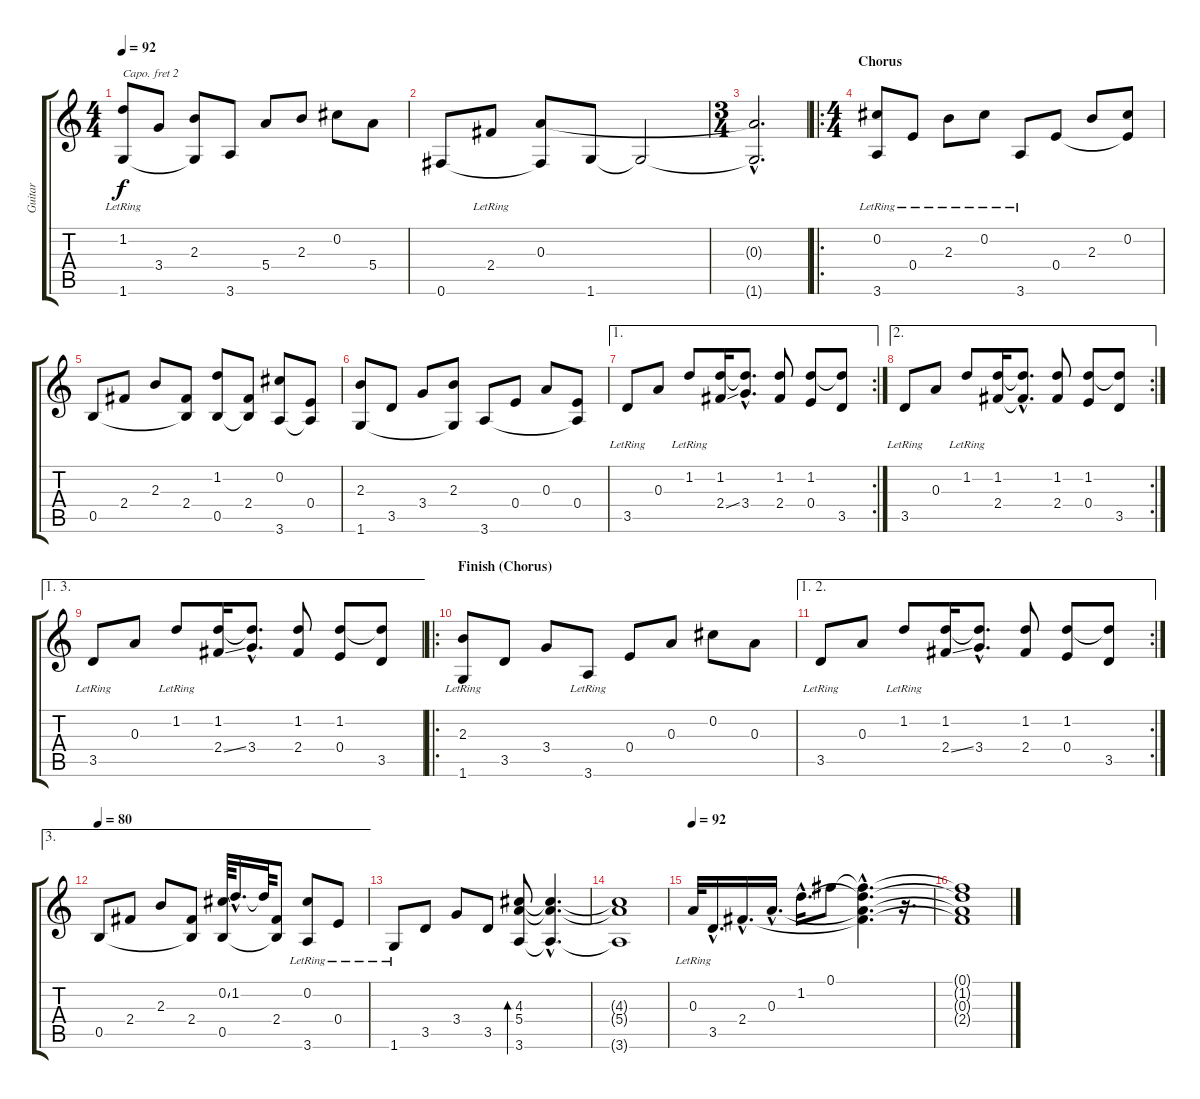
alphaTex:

\track ("Guitar" "Guitar") {instrument acousticguitarsteel}
\staff {score tabs}
\capo 2
\tuning (E4 B3 G3 D3 A2 E2) {hide}
\ts (4 4)
\tempo 92
\clef g2
\ks c
(1.2{lr} 1.6).8{dy f} 3.4.8 (2.3 1.6{t}).8 3.6.8 5.4.8 2.3.8 0.2.8 5.4.8 |
0.6.8 2.4{lr}.8 (0.3 0.6{t}).8 1.6.8 1.6{t}.2 |
\ts (3 4)
(0.3{hac t} 1.6{hac t}).2{d} |
\ro
\ts (4 4)
\section ("" "Chorus")
(0.2{lr} 3.6{lr}).8 0.4{lr}.8 2.3{lr}.8 0.2{lr}.8 3.6{lr}.8 0.4.8 2.3.8 (0.2 0.4{t}).8 |
0.5.8 2.4.8 2.3.8 (2.4 0.5{t}).8 (1.2 0.5).8 (2.4 0.5{t}).8 (0.2 3.6).8 (0.4 3.6{t}).8 |
(2.3 1.6).8 3.5.8 3.4.8 (2.3 1.6{t}).8 3.6.8 0.4.8 0.3.8 (0.4 3.6{t}).8 |
\ae 1
\rc 2
3.5{lr}.8 0.3.8 1.2{lr}.8 (1.2 2.4{ss}).16 (1.2{hac t} 3.4{hac}).8{d} (1.2 2.4).8 (1.2 0.4).8 (1.2{t} 3.5).8 |
\ae 2
\rc 2
3.5{lr}.8 0.3.8 1.2{lr}.8 (1.2 2.4).16 (1.2{hac t} 2.4{hac t}).8{d} (1.2 2.4).8 (1.2 0.4).8 (1.2{t} 3.5).8 |
\ae (1 3)
3.5{lr}.8 0.3.8 1.2{lr}.8 (1.2 2.4{ss}).16 (1.2{hac t} 3.4{hac}).8{d} (1.2 2.4).8 (1.2 0.4).8 (1.2{t} 3.5).8 |
\ro
\section ("" "Finish (Chorus)")
(2.3 1.6{lr}).8 3.5.8 3.4.8 3.6{lr}.8 0.4.8 0.3.8 0.2.8 0.3.8 |
\ae (1 2)
\rc 2
3.5{lr}.8 0.3.8 1.2{lr}.8 (1.2 2.4{ss}).16 (1.2{hac t} 3.4{hac}).8{d} (1.2 2.4).8 (1.2 0.4).8 (1.2{t} 3.5).8 |
\ae 3
\tempo 80
0.5.8 2.4.8 2.3.8 (2.4 0.5{t}).8 (0.2{ss} 0.5).64 1.2{hac}.16{d} 1.2{t}.64 (2.4 0.5{t}).8 (0.2{lr} 3.6{lr}).8 0.4{lr}.8 |
1.6{lr}.8 3.5.8 3.4.8 3.5.8 (4.3 5.4 3.6).8{bd 120} (4.3{hac t} 5.4{hac t} 3.6{hac t}).4{d} |
(4.3{t} 5.4{t} 3.6{t}).1 |
\tempo 92
0.3{lr}.32 3.5{hac}.16{d} 2.4{hac}.16{d} 0.3{hac}.16{d} 1.2{hac}.16{d} 0.1.8 (0.1{hac t} 1.2{hac t} 0.3{hac t} 2.4{hac t}).4{d} r.16{d} |
(0.1{t} 1.2{t} 0.3{t} 2.4{t}).1
